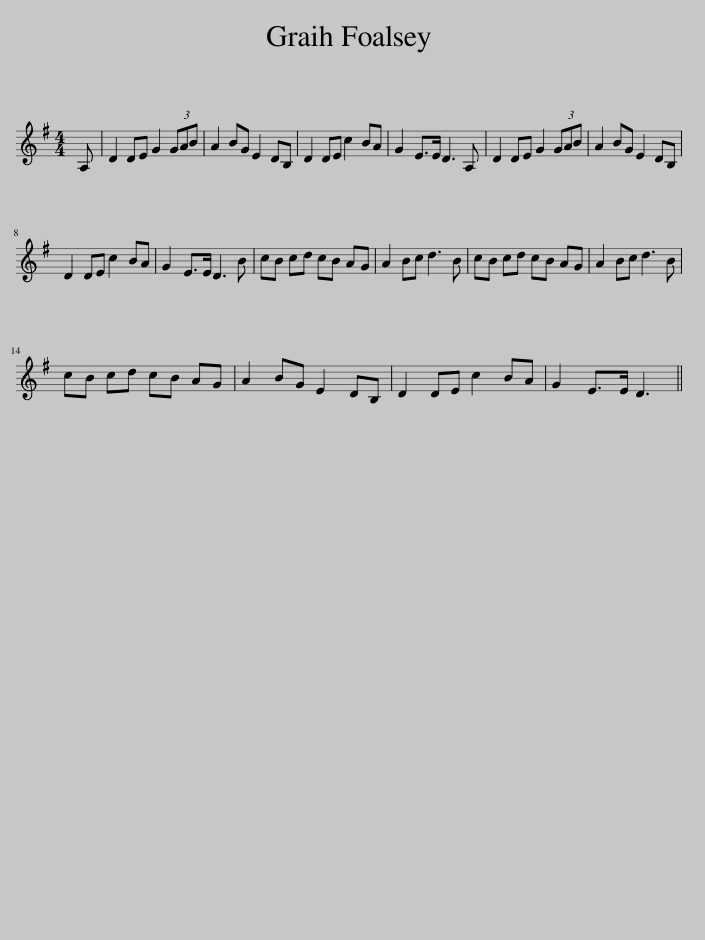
X:1
L:1/8
M:4/4
I:linebreak $
K:G
V:1 treble
V:1
 A, | D2 DE G2 (3GAB | A2 BG E2 DB, | D2 DE c2 BA | G2 E>E D3 A, | %5
 D2 DE G2 (3GAB | A2 BG E2 DB, |$ D2 DE c2 BA | G2 E>E D3 B | cB cd cB AG | %10
 A2 Bc d3 B | cB cd cB AG | A2 Bc d3 B |$ cB cd cB AG | A2 BG E2 DB, | %15
 D2 DE c2 BA | G2 E>E D3 || %17
